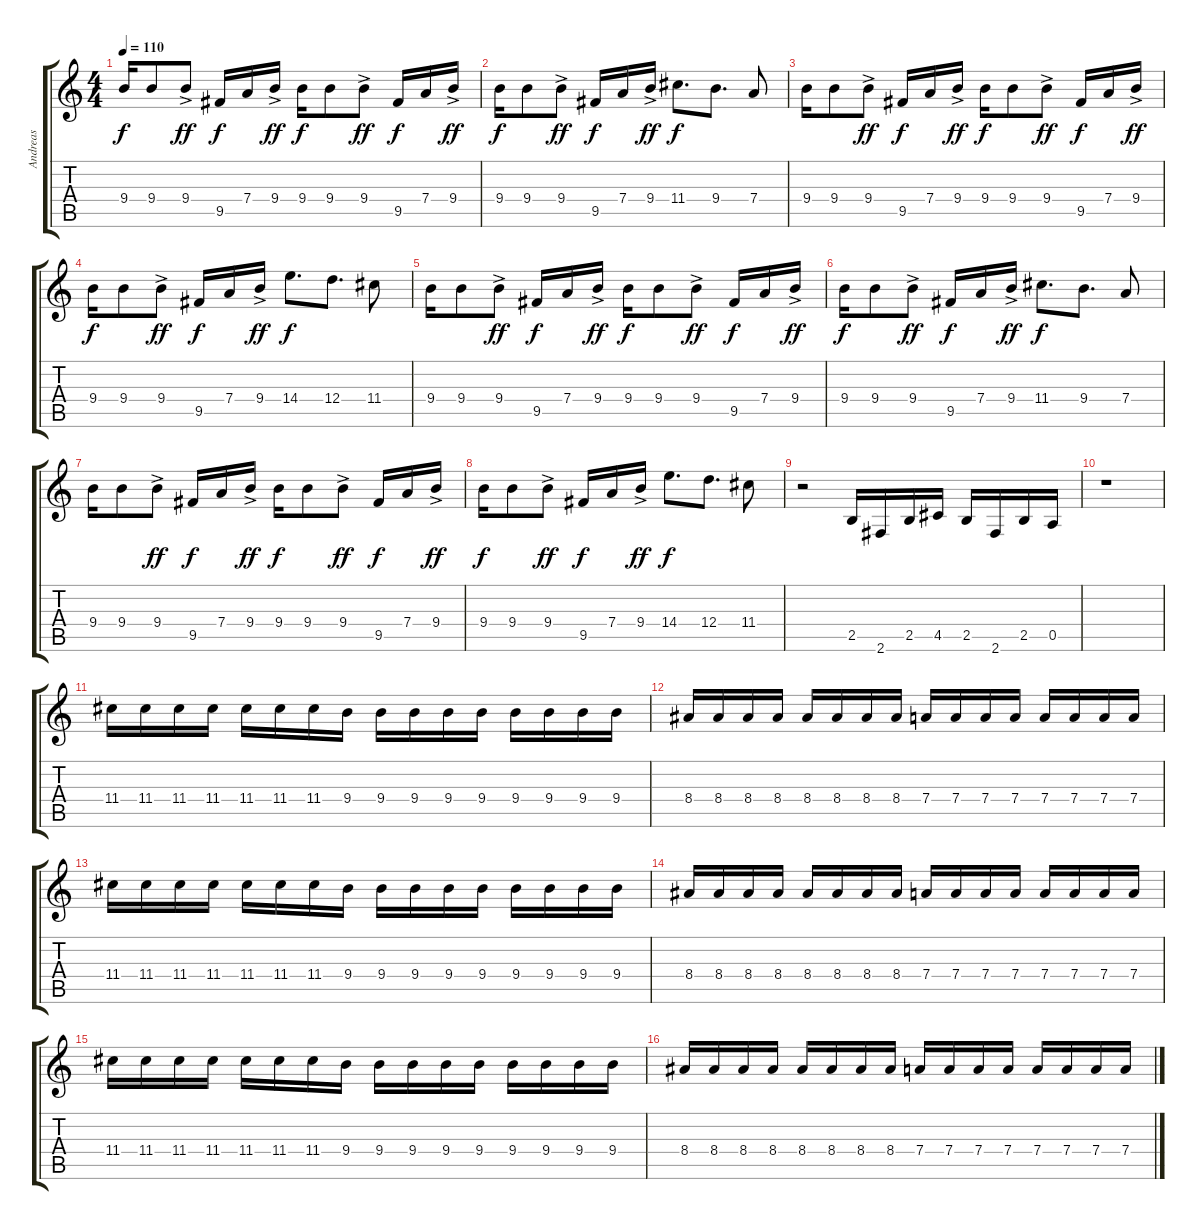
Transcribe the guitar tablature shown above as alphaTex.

\track ("Andreas" "Andreas") {instrument overdrivenguitar}
\staff {score tabs}
\tuning (E4 B3 G3 D3 A2 E2) {hide}
\ts (4 4)
\tempo 110
\clef g2
\ks c
9.4.16{dy f beam Up} 9.4.8{beam Up} 9.4{ac}.8{dy ff beam Up} 9.5.16{dy f} 7.4.16 9.4{ac}.16{dy ff} 9.4.16{dy f} 9.4.8 9.4{ac}.8{dy ff} 9.5.16{dy f} 7.4.16 9.4{ac}.16{dy ff} |
9.4.16{dy f} 9.4.8 9.4{ac}.8{dy ff} 9.5.16{dy f} 7.4.16 9.4{ac}.16{dy ff} 11.4.8{d dy f} 9.4.8{d} 7.4.8 |
9.4.16 9.4.8 9.4{ac}.8{dy ff} 9.5.16{dy f} 7.4.16 9.4{ac}.16{dy ff} 9.4.16{dy f} 9.4.8 9.4{ac}.8{dy ff} 9.5.16{dy f} 7.4.16 9.4{ac}.16{dy ff} |
9.4.16{dy f} 9.4.8 9.4{ac}.8{dy ff} 9.5.16{dy f} 7.4.16 9.4{ac}.16{dy ff} 14.4.8{d dy f} 12.4.8{d} 11.4.8 |
9.4.16 9.4.8 9.4{ac}.8{dy ff} 9.5.16{dy f} 7.4.16 9.4{ac}.16{dy ff} 9.4.16{dy f} 9.4.8 9.4{ac}.8{dy ff} 9.5.16{dy f} 7.4.16 9.4{ac}.16{dy ff} |
9.4.16{dy f} 9.4.8 9.4{ac}.8{dy ff} 9.5.16{dy f} 7.4.16 9.4{ac}.16{dy ff} 11.4.8{d dy f} 9.4.8{d} 7.4.8 |
9.4.16 9.4.8 9.4{ac}.8{dy ff} 9.5.16{dy f} 7.4.16 9.4{ac}.16{dy ff} 9.4.16{dy f} 9.4.8 9.4{ac}.8{dy ff} 9.5.16{dy f} 7.4.16 9.4{ac}.16{dy ff} |
9.4.16{dy f} 9.4.8 9.4{ac}.8{dy ff} 9.5.16{dy f} 7.4.16 9.4{ac}.16{dy ff} 14.4.8{d dy f} 12.4.8{d} 11.4.8 |
r.2 2.5.16 2.6.16 2.5.16 4.5.16 2.5.16 2.6.16 2.5.16 0.5.16 |
r.1 |
11.4.16 11.4.16 11.4.16 11.4.16 11.4.16 11.4.16 11.4.16 9.4.16 9.4.16 9.4.16 9.4.16 9.4.16 9.4.16 9.4.16 9.4.16 9.4.16 |
8.4.16 8.4.16 8.4.16 8.4.16 8.4.16 8.4.16 8.4.16 8.4.16 7.4.16 7.4.16 7.4.16 7.4.16 7.4.16 7.4.16 7.4.16 7.4.16 |
11.4.16 11.4.16 11.4.16 11.4.16 11.4.16 11.4.16 11.4.16 9.4.16 9.4.16 9.4.16 9.4.16 9.4.16 9.4.16 9.4.16 9.4.16 9.4.16 |
8.4.16 8.4.16 8.4.16 8.4.16 8.4.16 8.4.16 8.4.16 8.4.16 7.4.16 7.4.16 7.4.16 7.4.16 7.4.16 7.4.16 7.4.16 7.4.16 |
11.4.16 11.4.16 11.4.16 11.4.16 11.4.16 11.4.16 11.4.16 9.4.16 9.4.16 9.4.16 9.4.16 9.4.16 9.4.16 9.4.16 9.4.16 9.4.16 |
8.4.16 8.4.16 8.4.16 8.4.16 8.4.16 8.4.16 8.4.16 8.4.16 7.4.16 7.4.16 7.4.16 7.4.16 7.4.16 7.4.16 7.4.16 7.4.16
